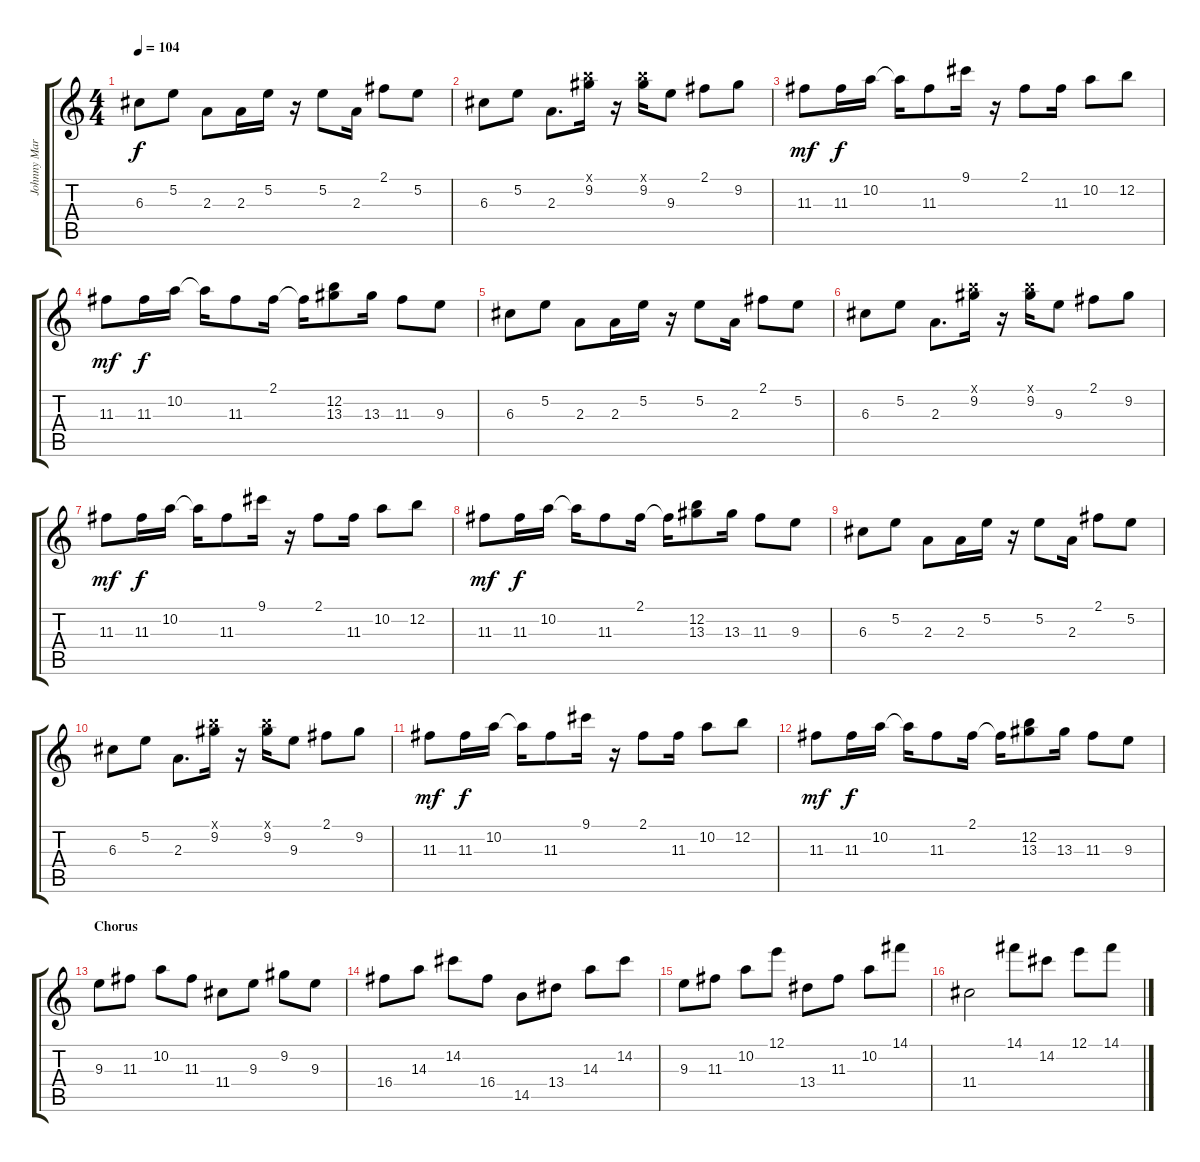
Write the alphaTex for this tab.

\track ("Johnny Marr|Lead 1" "Johnny Mar") {instrument electricguitarclean}
\staff {score tabs}
\tuning (E4 B3 G3 D3 A2 E2) {hide}
\ts (4 4)
\tempo 104
\clef g2
\ks c
6.3.8{dy f} 5.2.8 2.3.8 2.3.16 5.2.16 r.16 5.2.8 2.3.16 2.1.8 5.2.8 |
6.3.8 5.2.8 2.3.8{d} (7.1{x} 9.2).16 r.16 (7.1{x} 9.2).16 9.3.8 2.1.8 9.2.8 |
11.3.8{dy mf} 11.3.16{dy f} 10.2.16 10.2{t}.16 11.3.8 9.1.16 r.16 2.1.8 11.3.16 10.2.8 12.2.8 |
11.3.8{dy mf} 11.3.16{dy f} 10.2.16 10.2{t}.16 11.3.8 2.1.16 2.1{t}.16 (12.2 13.3).8 13.3.16 11.3.8 9.3.8 |
6.3.8 5.2.8 2.3.8 2.3.16 5.2.16 r.16 5.2.8 2.3.16 2.1.8 5.2.8 |
6.3.8 5.2.8 2.3.8{d} (7.1{x} 9.2).16 r.16 (7.1{x} 9.2).16 9.3.8 2.1.8 9.2.8 |
11.3.8{dy mf} 11.3.16{dy f} 10.2.16 10.2{t}.16 11.3.8 9.1.16 r.16 2.1.8 11.3.16 10.2.8 12.2.8 |
11.3.8{dy mf} 11.3.16{dy f} 10.2.16 10.2{t}.16 11.3.8 2.1.16 2.1{t}.16 (12.2 13.3).8 13.3.16 11.3.8 9.3.8 |
6.3.8 5.2.8 2.3.8 2.3.16 5.2.16 r.16 5.2.8 2.3.16 2.1.8 5.2.8 |
6.3.8 5.2.8 2.3.8{d} (7.1{x} 9.2).16 r.16 (7.1{x} 9.2).16 9.3.8 2.1.8 9.2.8 |
11.3.8{dy mf} 11.3.16{dy f} 10.2.16 10.2{t}.16 11.3.8 9.1.16 r.16 2.1.8 11.3.16 10.2.8 12.2.8 |
11.3.8{dy mf} 11.3.16{dy f} 10.2.16 10.2{t}.16 11.3.8 2.1.16 2.1{t}.16 (12.2 13.3).8 13.3.16 11.3.8 9.3.8 |
\section ("" "Chorus")
9.3.8 11.3.8 10.2.8 11.3.8 11.4.8 9.3.8 9.2.8 9.3.8 |
16.4.8 14.3.8 14.2.8 16.4.8 14.5.8 13.4.8 14.3.8 14.2.8 |
9.3.8 11.3.8 10.2.8 12.1.8 13.4.8 11.3.8 10.2.8 14.1.8 |
11.4.2 14.1.8 14.2.8 12.1.8 14.1.8
